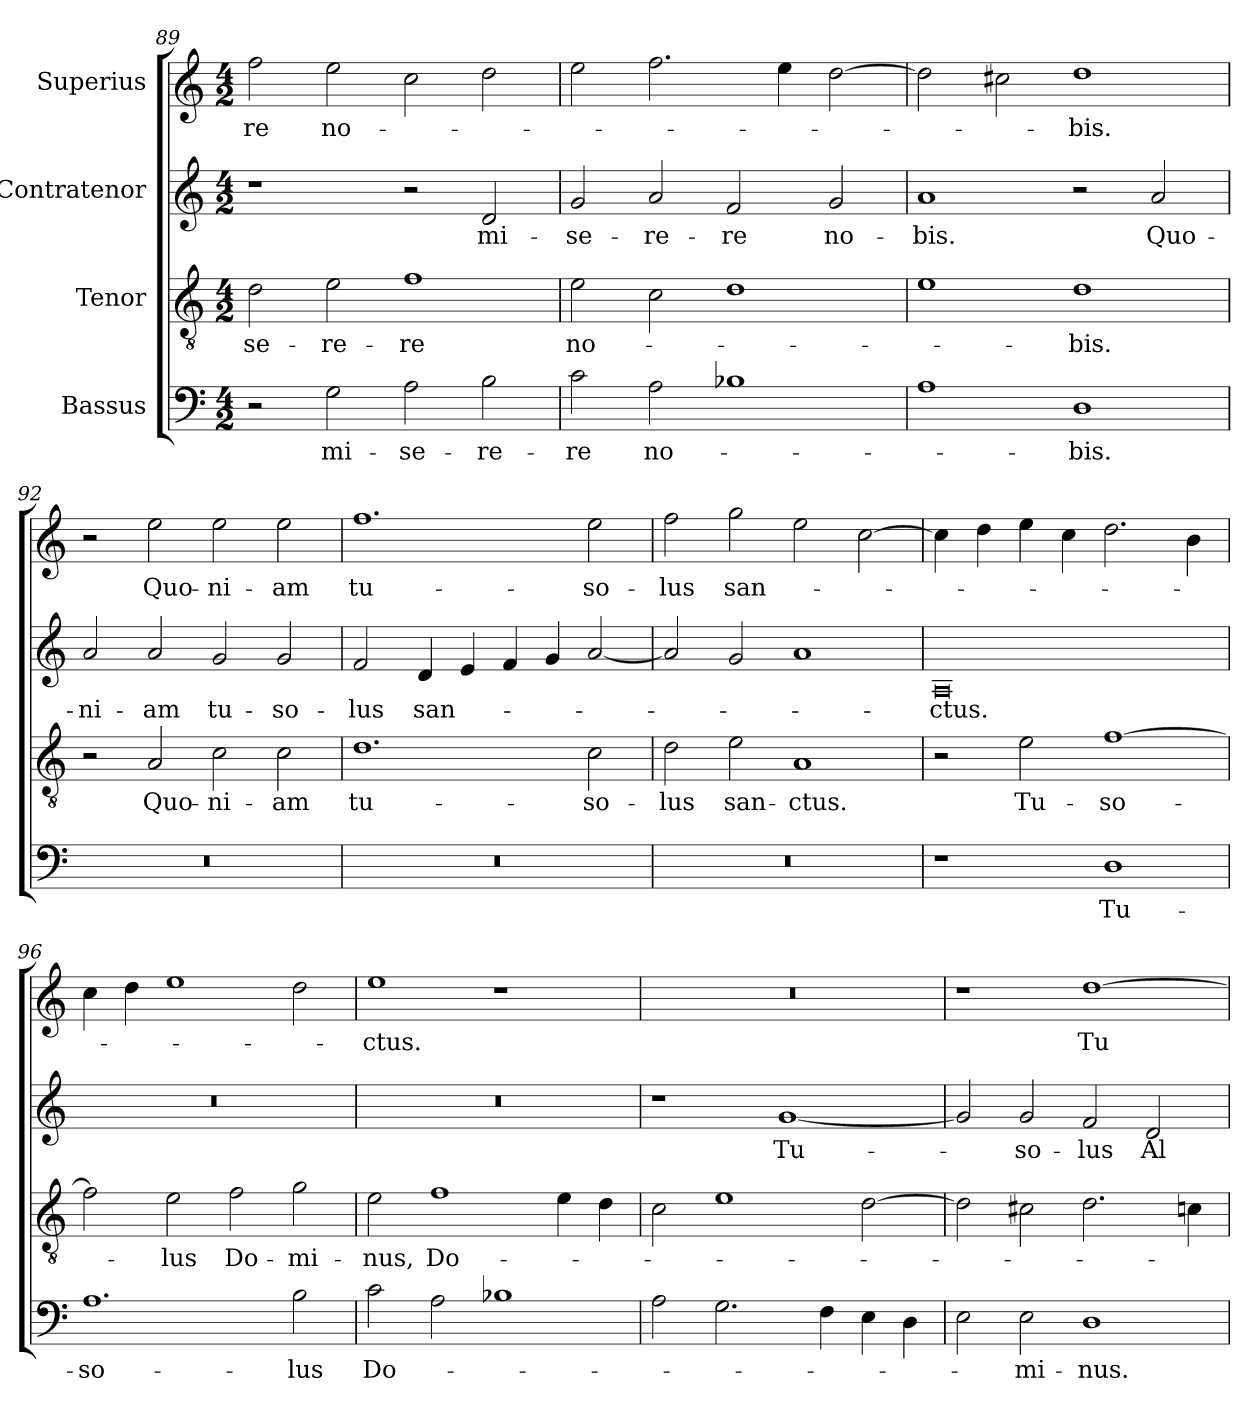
**kern	**text	**kern	**text	**kern	**text	**kern	**text
*part4	*part4	*part3	*part3	*part2	*part2	*part1	*part1
*staff4	*staff4	*staff3	*staff3	*staff2	*staff2	*staff1	*staff1
*I"Bassus	*	*I"Tenor	*	*I"Contratenor	*	*I"Superius	*
*clefF4	*	*clefGv2	*	*clefG2	*	*clefG2	*
*k[]	*	*k[]	*	*k[]	*	*k[]	*
*M4/2	*	*M4/2	*	*M4/2	*	*M4/2	*
=89	=89	=89	=89	=89	=89	=89	=89
2r	.	2d\	-se-	1r	.	2ff\	-re
2G\	mi-	2e\	-re-	.	.	2ee\	no-
2A\	-se-	1f\	-re	2r	.	2cc\	.
2B\	-re-	.	.	2d/	mi-	2dd\	.
=90	=90	=90	=90	=90	=90	=90	=90
2c\	-re	2e\	no-	2g/	-se-	2ee\	.
2A\	no-	2c\	.	2a/	-re-	2.ff\	.
1B-X\	.	1d\	.	2f/	-re	.	.
.	.	.	.	.	.	4ee\	.
.	.	.	.	2g/	no-	[2dd\	.
=91	=91	=91	=91	=91	=91	=91	=91
1A\	.	1e\	.	1a/	-bis.	2dd\]	.
.	.	.	.	.	.	2cc#X\	.
1D\	-bis.	1d\	-bis.	2r	.	1dd\	-bis.
.	.	.	.	2a/	Quo-	.	.
=92	=92	=92	=92	=92	=92	=92	=92
0r	.	2r	.	2a/	-ni-	2r	.
.	.	2A/	Quo-	2a/	-am	2ee\	Quo-
.	.	2c\	-ni-	2g/	tu-	2ee\	-ni-
.	.	2c\	-am	2g/	so-	2ee\	-am
=93	=93	=93	=93	=93	=93	=93	=93
0r	.	1.d\	tu-	2f/	-lus	1.ff\	tu-
.	.	.	.	4d/	san-	.	.
.	.	.	.	4e/	.	.	.
.	.	.	.	4f/	.	.	.
.	.	.	.	4g/	.	.	.
.	.	2c\	so-	[2a/	.	2ee\	so-
=94	=94	=94	=94	=94	=94	=94	=94
0r	.	2d\	-lus	2a/]	.	2ff\	-lus
.	.	2e\	san-	2g/	.	2gg\	san-
.	.	1A/	-ctus.	1a/	.	2ee\	.
.	.	.	.	.	.	[2cc\	.
=95	=95	=95	=95	=95	=95	=95	=95
1r	.	2r	.	0A/	-ctus.	4cc\]	.
.	.	.	.	.	.	4dd\	.
.	.	2e\	Tu-	.	.	4ee\	.
.	.	.	.	.	.	4cc\	.
1D\	Tu-	[1f\	so-	.	.	2.dd\	.
.	.	.	.	.	.	4b\	.
=96	=96	=96	=96	=96	=96	=96	=96
1.A\	so-	2f\]	.	0r	.	4cc\	.
.	.	.	.	.	.	4dd\	.
.	.	2e\	-lus	.	.	1ee\	.
.	.	2f\	Do-	.	.	.	.
2B\	-lus	2g\	-mi-	.	.	2dd\	.
=97	=97	=97	=97	=97	=97	=97	=97
2c\	Do-	2e\	-nus,	0r	.	1ee\	-ctus.
2A\	.	1f\	Do-	.	.	.	.
1B-X\	.	.	.	.	.	1r	.
.	.	4e\	.	.	.	.	.
.	.	4d\	.	.	.	.	.
=98	=98	=98	=98	=98	=98	=98	=98
2A\	.	2c\	.	1r	.	0r	.
2.G\	.	1e\	.	.	.	.	.
.	.	.	.	[1g/	Tu-	.	.
4F\	.	.	.	.	.	.	.
4E\	.	[2d\	.	.	.	.	.
4D\	.	.	.	.	.	.	.
=99	=99	=99	=99	=99	=99	=99	=99
2E\	.	2d\]	.	2g/]	.	1r	.
2E\	-mi-	2c#X\	.	2g/	so-	.	.
1D\	-nus.	2.d\	.	2f/	-lus	[1dd\	Tu-
.	.	.	.	2d/	Al-	.	.
.	.	4cn\	.	.	.	.	.
=	=	=	=	=	=	=	=
*-	*-	*-	*-	*-	*-	*-	*-
